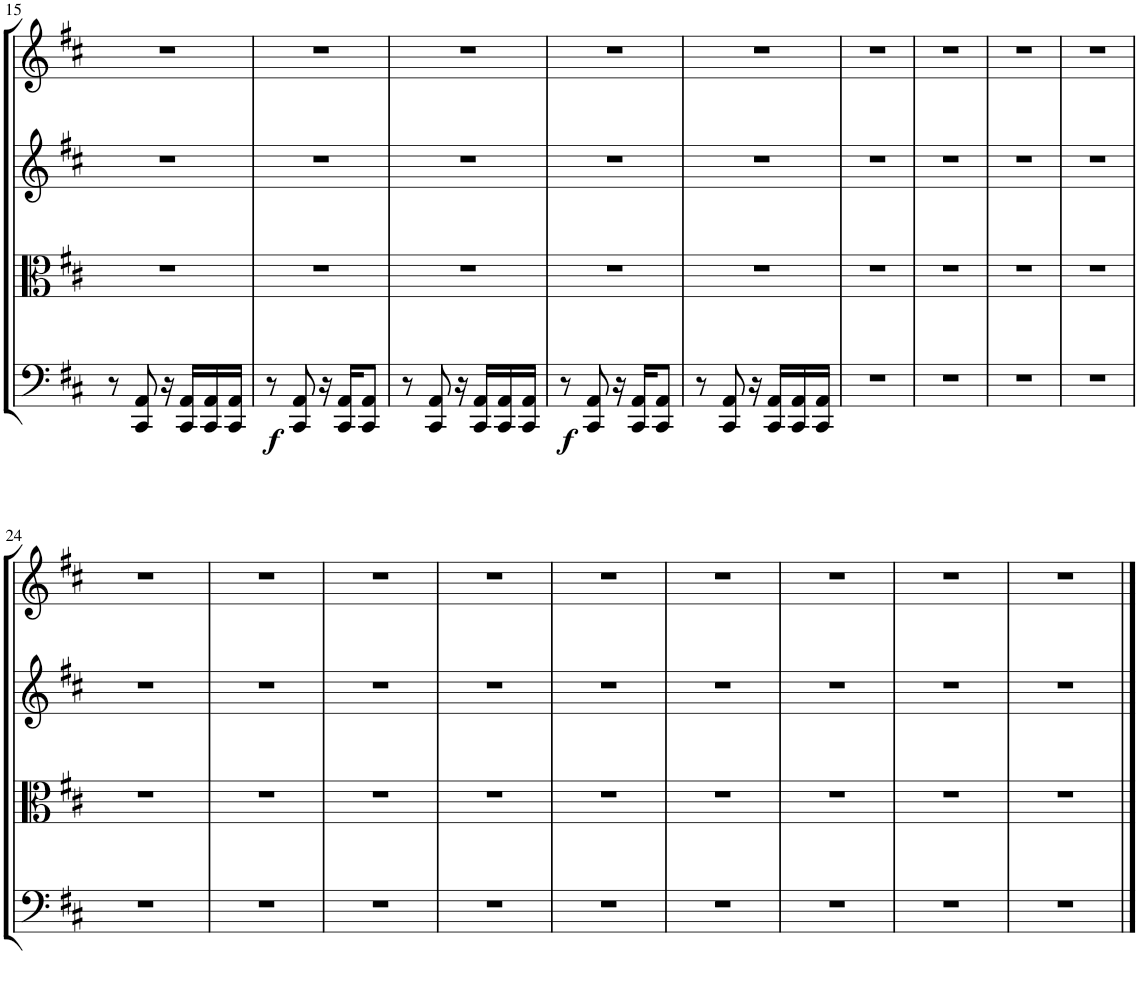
**kern	**dynam	**kern	**kern	**kern
*part4	*part4	*part3	*part2	*part1
*staff4	*staff4	*staff3	*staff2	*staff1
*I"Violoncello	*	*I"Viola	*I"Violin II	*I"Violin I
*I'Vc	*	*I'Vla	*I'Vln	*I'Vln
!!LO:PB:g=z
*clefF4	*	*clefC3	*clefG2	*clefG2
*k[f#c#]	*	*k[f#c#]	*k[f#c#]	*k[f#c#]
*M2/4	*	*M2/4	*M2/4	*M2/4
=15	=15	=15	=15	=15
8r	.	2r	2r	2r
8CC#/ 8AA/	.	.	.	.
16r	.	.	.	.
16CC#/ 16AA/LL	.	.	.	.
16CC#/ 16AA/	.	.	.	.
16CC#/ 16AA/JJ	.	.	.	.
=16	=16	=16	=16	=16
!	!LO:DY:b	!	!	!
8r	f	2r	2r	2r
8CC#/ 8AA/	.	.	.	.
16r	.	.	.	.
16CC#/ 16AA/KL	.	.	.	.
8CC#/ 8AA/J	.	.	.	.
=17	=17	=17	=17	=17
8r	.	2r	2r	2r
8CC#/ 8AA/	.	.	.	.
16r	.	.	.	.
16CC#/ 16AA/LL	.	.	.	.
16CC#/ 16AA/	.	.	.	.
16CC#/ 16AA/JJ	.	.	.	.
=18	=18	=18	=18	=18
!	!LO:DY:b	!	!	!
8r	f	2r	2r	2r
8CC#/ 8AA/	.	.	.	.
16r	.	.	.	.
16CC#/ 16AA/KL	.	.	.	.
8CC#/ 8AA/J	.	.	.	.
=19	=19	=19	=19	=19
8r	.	2r	2r	2r
8CC#/ 8AA/	.	.	.	.
16r	.	.	.	.
16CC#/ 16AA/LL	.	.	.	.
16CC#/ 16AA/	.	.	.	.
16CC#/ 16AA/JJ	.	.	.	.
=20	=20	=20	=20	=20
2r	.	2r	2r	2r
=21	=21	=21	=21	=21
2r	.	2r	2r	2r
=22	=22	=22	=22	=22
2r	.	2r	2r	2r
=23	=23	=23	=23	=23
2r	.	2r	2r	2r
!!LO:LB:g=z
=24	=24	=24	=24	=24
2r	.	2r	2r	2r
=25	=25	=25	=25	=25
2r	.	2r	2r	2r
=26	=26	=26	=26	=26
2r	.	2r	2r	2r
=27	=27	=27	=27	=27
2r	.	2r	2r	2r
=28	=28	=28	=28	=28
2r	.	2r	2r	2r
=29	=29	=29	=29	=29
2r	.	2r	2r	2r
=30	=30	=30	=30	=30
2r	.	2r	2r	2r
=31	=31	=31	=31	=31
2r	.	2r	2r	2r
=32	=32	=32	=32	=32
2r	.	2r	2r	2r
==	==	==	==	==
*-	*-	*-	*-	*-
